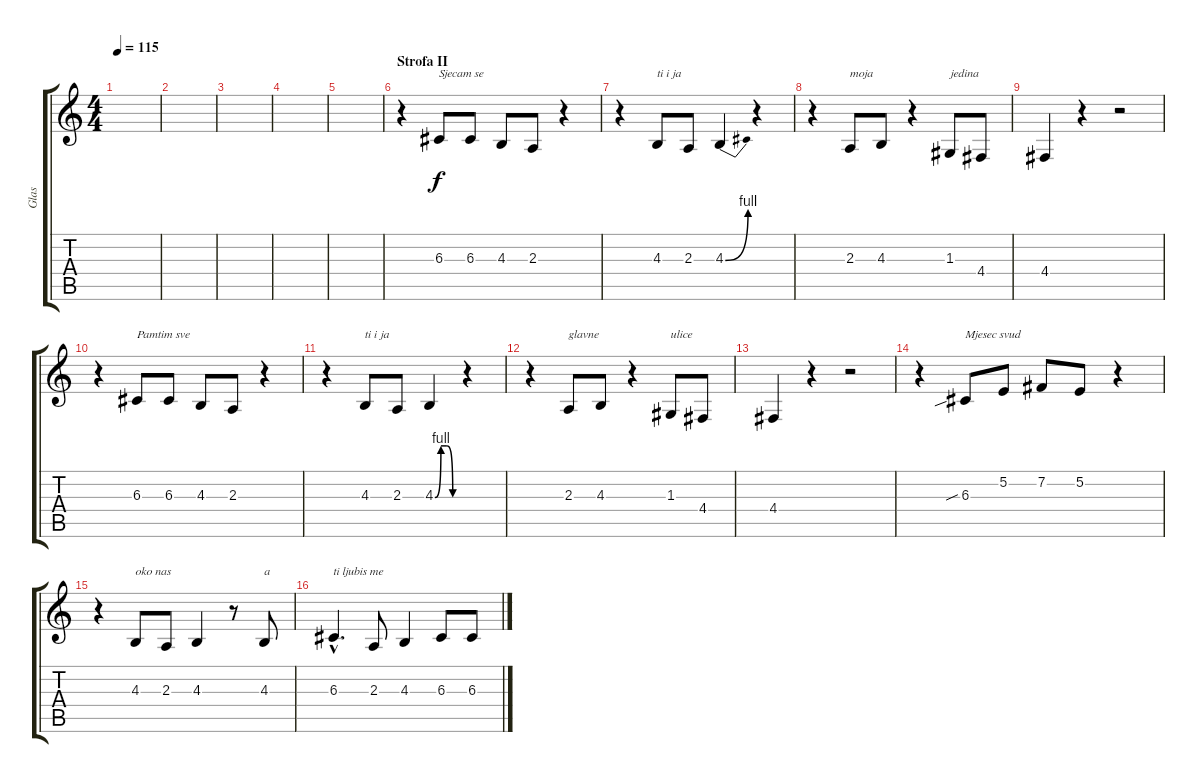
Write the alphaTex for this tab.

\track ("Glas" "Glas") {instrument violin}
\staff {score tabs}
\tuning (E4 B3 G3 D3 A2 E2) {hide}
\ts (4 4)
\tempo 115
\clef g2
\ks c
|
|
|
|
|
\section ("" "Strofa II")
r.4 6.3.8{txt "Sjecam se"} 6.3.8 4.3.8 2.3.8 r.4 |
r.4 4.3.8{txt "ti i ja"} 2.3.8 4.3{be (bend 0 0 60 4)}.4 r.4 |
r.4 2.3.8{txt "moja"} 4.3.8 r.4 1.3.8{txt "jedina"} 4.4.8 |
4.4.4 r.4 r.2 |
r.4 6.3.8{txt "Pamtim sve"} 6.3.8 4.3.8 2.3.8 r.4 |
r.4 4.3.8{txt "ti i ja"} 2.3.8 4.3{be (custom 0 0 15 4 30 4 45 0 60 0)}.4 r.4 |
r.4 2.3.8{txt "glavne"} 4.3.8 r.4 1.3.8{txt "ulice"} 4.4.8 |
4.4.4 r.4 r.2 |
r.4 6.3{sib}.8{txt "Mjesec svud"} 5.2.8 7.2.8 5.2.8 r.4 |
r.4 4.3.8{txt "oko nas"} 2.3.8 4.3.4 r.8 4.3.8{txt "a"} |
6.3{hac}.4{d txt "ti ljubis me"} 2.3.8 4.3.4 6.3.8 6.3.8
